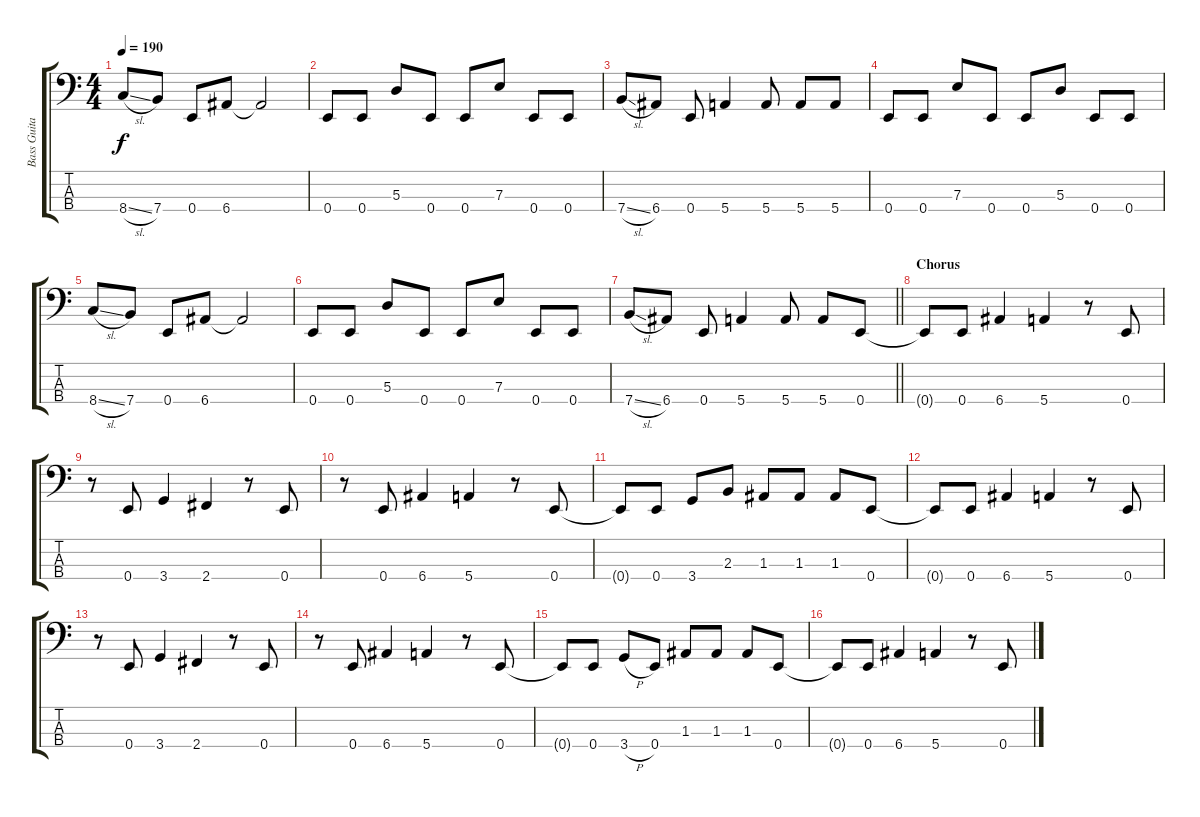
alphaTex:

\track ("Bass Guitar" "Bass Guita") {instrument electricbassfinger}
\staff {score tabs}
\tuning (G2 D2 A1 E1) {hide}
\ts (4 4)
\tempo 190
\clef f4
\ks c
8.4{sl}.8{dy f} 7.4.8 0.4.8 6.4.8 6.4{t}.2 |
0.4.8 0.4.8 5.3.8 0.4.8 0.4.8 7.3.8 0.4.8 0.4.8 |
7.4{sl}.8 6.4.8 0.4.8 5.4.4 5.4.8 5.4.8 5.4.8 |
0.4.8 0.4.8 7.3.8 0.4.8 0.4.8 5.3.8 0.4.8 0.4.8 |
8.4{sl}.8 7.4.8 0.4.8 6.4.8 6.4{t}.2 |
0.4.8 0.4.8 5.3.8 0.4.8 0.4.8 7.3.8 0.4.8 0.4.8 |
\barLineRight lightlight
7.4{sl}.8 6.4.8 0.4.8 5.4.4 5.4.8 5.4.8 0.4.8 |
\section ("" "Chorus")
0.4{t}.8 0.4.8 6.4.4 5.4.4 r.8 0.4.8 |
r.8 0.4.8 3.4.4 2.4.4 r.8 0.4.8 |
r.8 0.4.8 6.4.4 5.4.4 r.8 0.4.8 |
0.4{t}.8 0.4.8 3.4.8 2.3.8 1.3.8 1.3.8 1.3.8 0.4.8 |
0.4{t}.8 0.4.8 6.4.4 5.4.4 r.8 0.4.8 |
r.8 0.4.8 3.4.4 2.4.4 r.8 0.4.8 |
r.8 0.4.8 6.4.4 5.4.4 r.8 0.4.8 |
0.4{t}.8 0.4.8 3.4{h}.8 0.4.8 1.3.8 1.3.8 1.3.8 0.4.8 |
0.4{t}.8 0.4.8 6.4.4 5.4.4 r.8 0.4.8
